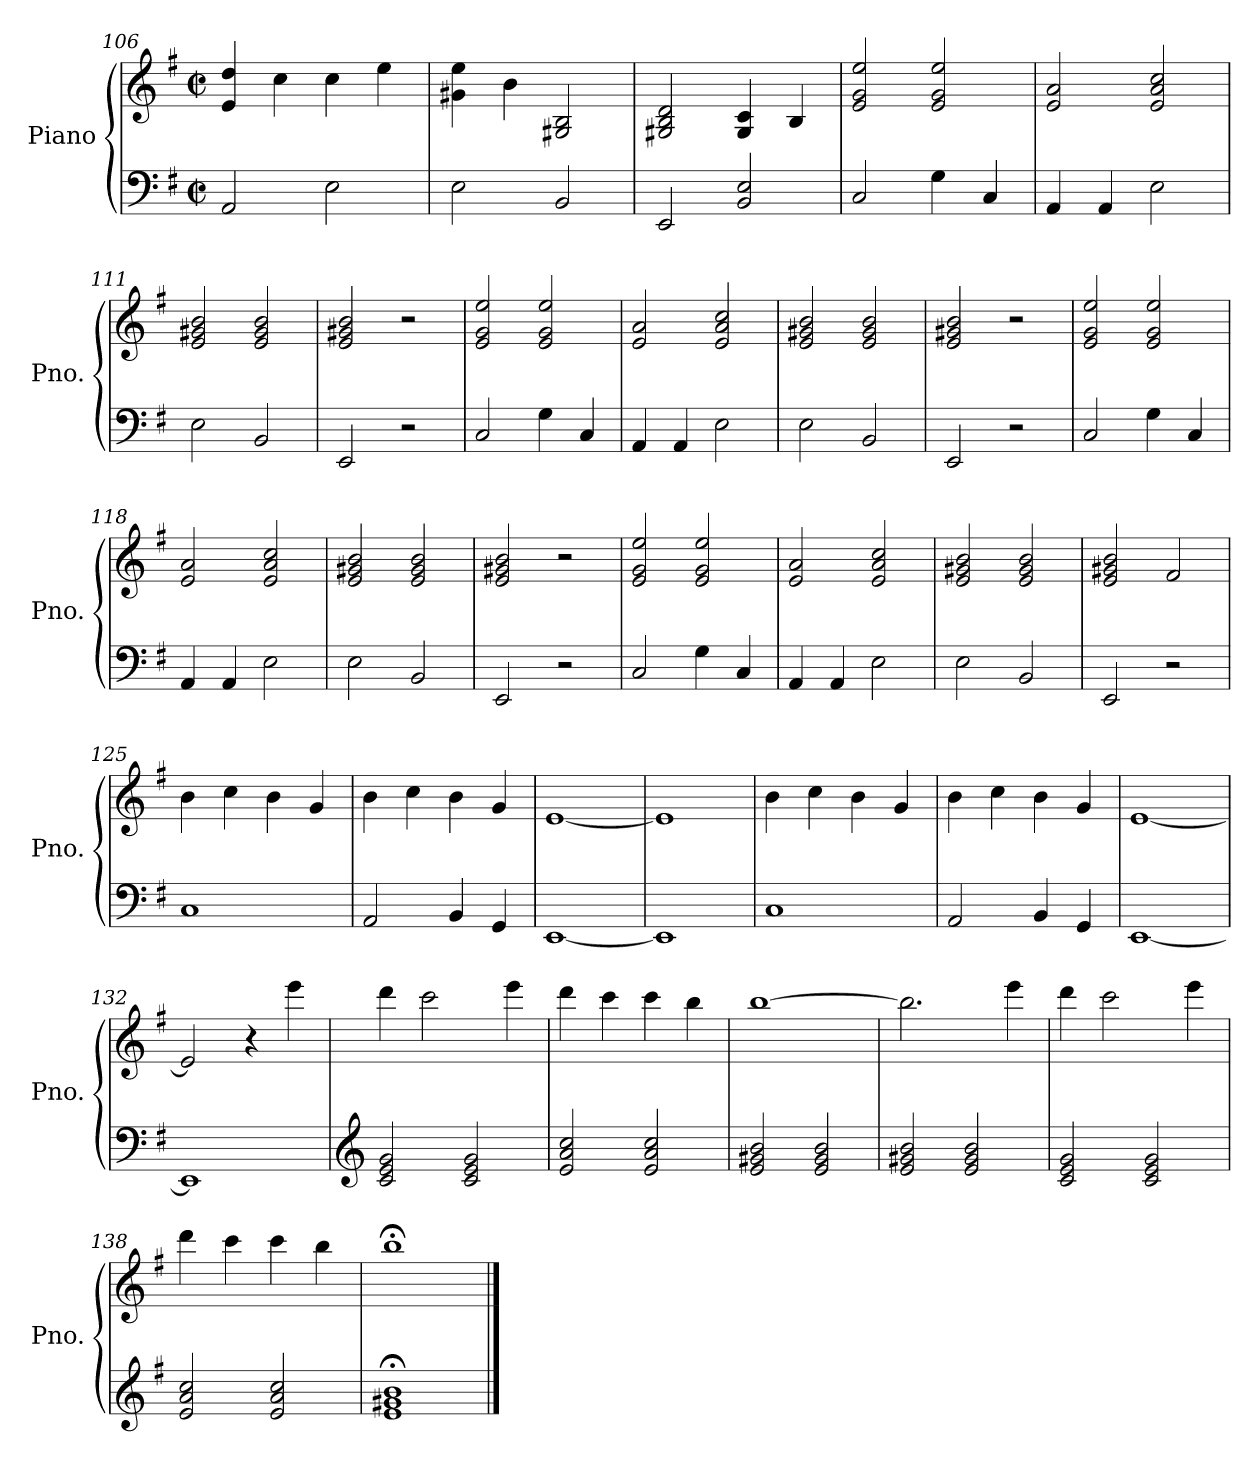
**kern	**kern
*part1	*part1
*staff2	*staff1
*I"Piano	*
*I'Pno.	*
*clefF4	*clefG2
*k[f#]	*k[f#]
*M2/2	*M2/2
*met(c|)	*met(c|)
=106	=106
2AA/	4e/ 4dd/
.	4cc\
2E\	4cc\
.	4ee\
=107	=107
2E\	4g#X\ 4ee\
.	4b\
2BB/	2G#X/ 2B/
=108	=108
2EE/	2G#X/ 2B/ 2d/
2BB/ 2E/	4G#/ 4c/
.	4B/
=109	=109
2C/	2e/ 2g/ 2ee/
4G\	2e/ 2g/ 2ee/
4C/	.
=110	=110
4AA/	2e/ 2a/
4AA/	.
2E\	2e/ 2a/ 2cc/
=111	=111
2E\	2e/ 2g#X/ 2b/
2BB/	2e/ 2g#/ 2b/
=112	=112
2EE/	2e/ 2g#X/ 2b/
2r	2r
!!LO:LB:g=z
=113	=113
2C/	2e/ 2g/ 2ee/
4G\	2e/ 2g/ 2ee/
4C/	.
=114	=114
4AA/	2e/ 2a/
4AA/	.
2E\	2e/ 2a/ 2cc/
=115	=115
2E\	2e/ 2g#X/ 2b/
2BB/	2e/ 2g#/ 2b/
=116	=116
2EE/	2e/ 2g#X/ 2b/
2r	2r
=117	=117
2C/	2e/ 2g/ 2ee/
4G\	2e/ 2g/ 2ee/
4C/	.
=118	=118
4AA/	2e/ 2a/
4AA/	.
2E\	2e/ 2a/ 2cc/
=119	=119
2E\	2e/ 2g#X/ 2b/
2BB/	2e/ 2g#/ 2b/
=120	=120
2EE/	2e/ 2g#X/ 2b/
2r	2r
=121	=121
2C/	2e/ 2g/ 2ee/
4G\	2e/ 2g/ 2ee/
4C/	.
=122	=122
4AA/	2e/ 2a/
4AA/	.
2E\	2e/ 2a/ 2cc/
=123	=123
2E\	2e/ 2g#X/ 2b/
2BB/	2e/ 2g#/ 2b/
=124	=124
2EE/	2e/ 2g#X/ 2b/
2r	2f#/
!!LO:LB:g=z
=125	=125
1C	4b\
.	4cc\
.	4b\
.	4g/
=126	=126
2AA/	4b\
.	4cc\
4BB/	4b\
4GG/	4g/
=127	=127
[1EE	[1e
=128	=128
1EE]	1e]
=129	=129
1C	4b\
.	4cc\
.	4b\
.	4g/
=130	=130
2AA/	4b\
.	4cc\
4BB/	4b\
4GG/	4g/
=131	=131
[1EE	[1e
=132	=132
1EE]	2e/]
.	4r
.	4eee\
=133	=133
*clefG2	*
2c/ 2e/ 2g/	4ddd\
.	2ccc\
2c/ 2e/ 2g/	.
.	4eee\
=134	=134
2e/ 2a/ 2cc/	4ddd\
.	4ccc\
2e/ 2a/ 2cc/	4ccc\
.	4bb\
=135	=135
2e/ 2g#X/ 2b/	[1bb
2e/ 2g#/ 2b/	.
!!LO:LB:g=z
=136	=136
2e/ 2g#X/ 2b/	2.bb\]
2e/ 2g#/ 2b/	.
.	4eee\
=137	=137
2c/ 2e/ 2g/	4ddd\
.	2ccc\
2c/ 2e/ 2g/	.
.	4eee\
=138	=138
2e/ 2a/ 2cc/	4ddd\
.	4ccc\
2e/ 2a/ 2cc/	4ccc\
.	4bb\
=139	=139
1e;< 1g#X;< 1b;<	1bb;<
==	==
*-	*-
